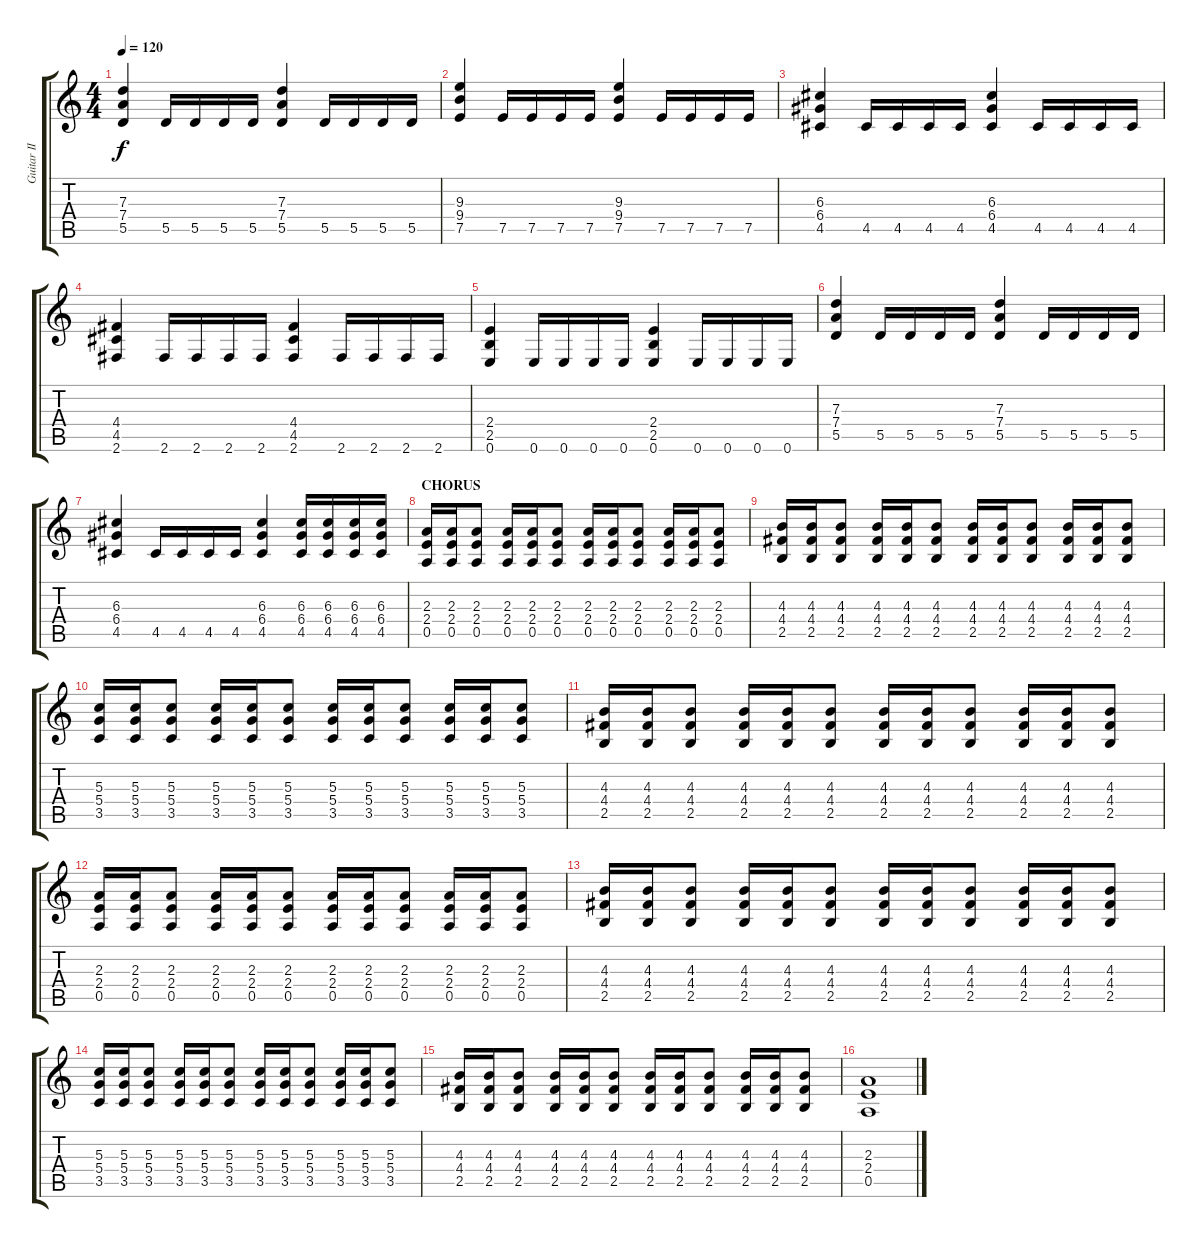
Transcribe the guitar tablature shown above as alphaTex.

\track ("Guitar II" "Guitar II") {instrument distortionguitar}
\staff {score tabs}
\tuning (E4 B3 G3 D3 A2 E2) {hide}
\ts (4 4)
\tempo 120
\clef g2
\ks c
(7.3 7.4 5.5).4{dy f} 5.5.16 5.5.16 5.5.16 5.5.16 (7.3 7.4 5.5).4 5.5.16 5.5.16 5.5.16 5.5.16 |
(9.3 9.4 7.5).4 7.5.16 7.5.16 7.5.16 7.5.16 (9.3 9.4 7.5).4 7.5.16 7.5.16 7.5.16 7.5.16 |
(6.3 6.4 4.5).4 4.5.16 4.5.16 4.5.16 4.5.16 (6.3 6.4 4.5).4 4.5.16 4.5.16 4.5.16 4.5.16 |
(4.4 4.5 2.6).4 2.6.16 2.6.16 2.6.16 2.6.16 (4.4 4.5 2.6).4 2.6.16 2.6.16 2.6.16 2.6.16 |
(2.4 2.5 0.6).4 0.6.16 0.6.16 0.6.16 0.6.16 (2.4 2.5 0.6).4 0.6.16 0.6.16 0.6.16 0.6.16 |
(7.3 7.4 5.5).4 5.5.16 5.5.16 5.5.16 5.5.16 (7.3 7.4 5.5).4 5.5.16 5.5.16 5.5.16 5.5.16 |
(6.3 6.4 4.5).4 4.5.16 4.5.16 4.5.16 4.5.16 (6.3 6.4 4.5).4 (6.3 6.4 4.5).16 (6.3 6.4 4.5).16 (6.3 6.4 4.5).16 (6.3 6.4 4.5).16 |
\section ("" "CHORUS")
(2.3 2.4 0.5).16 (2.3 2.4 0.5).16 (2.3 2.4 0.5).8 (2.3 2.4 0.5).16 (2.3 2.4 0.5).16 (2.3 2.4 0.5).8 (2.3 2.4 0.5).16 (2.3 2.4 0.5).16 (2.3 2.4 0.5).8 (2.3 2.4 0.5).16 (2.3 2.4 0.5).16 (2.3 2.4 0.5).8 |
(4.3 4.4 2.5).16 (4.3 4.4 2.5).16 (4.3 4.4 2.5).8 (4.3 4.4 2.5).16 (4.3 4.4 2.5).16 (4.3 4.4 2.5).8 (4.3 4.4 2.5).16 (4.3 4.4 2.5).16 (4.3 4.4 2.5).8 (4.3 4.4 2.5).16 (4.3 4.4 2.5).16 (4.3 4.4 2.5).8 |
(5.3 5.4 3.5).16 (5.3 5.4 3.5).16 (5.3 5.4 3.5).8 (5.3 5.4 3.5).16 (5.3 5.4 3.5).16 (5.3 5.4 3.5).8 (5.3 5.4 3.5).16 (5.3 5.4 3.5).16 (5.3 5.4 3.5).8 (5.3 5.4 3.5).16 (5.3 5.4 3.5).16 (5.3 5.4 3.5).8 |
(4.3 4.4 2.5).16 (4.3 4.4 2.5).16 (4.3 4.4 2.5).8 (4.3 4.4 2.5).16 (4.3 4.4 2.5).16 (4.3 4.4 2.5).8 (4.3 4.4 2.5).16 (4.3 4.4 2.5).16 (4.3 4.4 2.5).8 (4.3 4.4 2.5).16 (4.3 4.4 2.5).16 (4.3 4.4 2.5).8 |
(2.3 2.4 0.5).16 (2.3 2.4 0.5).16 (2.3 2.4 0.5).8 (2.3 2.4 0.5).16 (2.3 2.4 0.5).16 (2.3 2.4 0.5).8 (2.3 2.4 0.5).16 (2.3 2.4 0.5).16 (2.3 2.4 0.5).8 (2.3 2.4 0.5).16 (2.3 2.4 0.5).16 (2.3 2.4 0.5).8 |
(4.3 4.4 2.5).16 (4.3 4.4 2.5).16 (4.3 4.4 2.5).8 (4.3 4.4 2.5).16 (4.3 4.4 2.5).16 (4.3 4.4 2.5).8 (4.3 4.4 2.5).16 (4.3 4.4 2.5).16 (4.3 4.4 2.5).8 (4.3 4.4 2.5).16 (4.3 4.4 2.5).16 (4.3 4.4 2.5).8 |
(5.3 5.4 3.5).16 (5.3 5.4 3.5).16 (5.3 5.4 3.5).8 (5.3 5.4 3.5).16 (5.3 5.4 3.5).16 (5.3 5.4 3.5).8 (5.3 5.4 3.5).16 (5.3 5.4 3.5).16 (5.3 5.4 3.5).8 (5.3 5.4 3.5).16 (5.3 5.4 3.5).16 (5.3 5.4 3.5).8 |
(4.3 4.4 2.5).16 (4.3 4.4 2.5).16 (4.3 4.4 2.5).8 (4.3 4.4 2.5).16 (4.3 4.4 2.5).16 (4.3 4.4 2.5).8 (4.3 4.4 2.5).16 (4.3 4.4 2.5).16 (4.3 4.4 2.5).8 (4.3 4.4 2.5).16 (4.3 4.4 2.5).16 (4.3 4.4 2.5).8 |
(2.3 2.4 0.5).1
